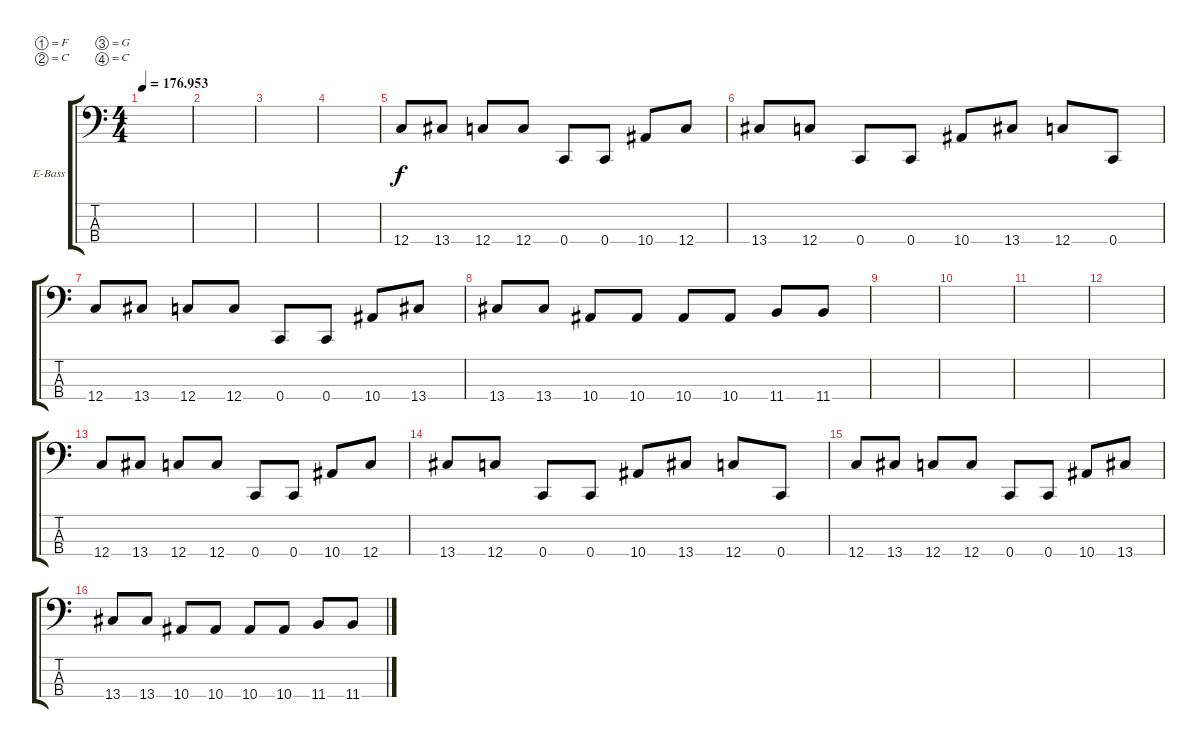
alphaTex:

\defaultSystemsLayout 4
\bracketExtendMode groupsimilarinstruments
\firstSystemTrackNameOrientation horizontal
\otherSystemsTrackNameOrientation horizontal
\track ("Olli" "E-Bass") {solo instrument electricbassfinger}
\staff {score tabs}
\tuning (F2 C2 G1 C1)
\ts (4 4)
\tempo
176.953
\accidentals auto
\clef f4
\ottava regular
\simile none
\scale
0.333333
\ks c
|
\scale
0.333333 |
\scale
0.333333 |
\scale
0.333333 |
\scale
0.333333 12.4.8 13.4.8 12.4.8 12.4.8 0.4.8 0.4.8 10.4.8 12.4.8 |
\scale
0.333333 13.4.8 12.4.8 0.4.8 0.4.8 10.4.8 13.4.8 12.4.8 0.4.8 |
\scale
0.333333 12.4.8 13.4.8 12.4.8 12.4.8 0.4.8 0.4.8 10.4.8 13.4.8 |
13.4.8 13.4.8 10.4.8 10.4.8 10.4.8 10.4.8 11.4.8 11.4.8 |
|
|
|
|
12.4.8 13.4.8 12.4.8 12.4.8 0.4.8 0.4.8 10.4.8 12.4.8 |
13.4.8 12.4.8 0.4.8 0.4.8 10.4.8 13.4.8 12.4.8 0.4.8 |
12.4.8 13.4.8 12.4.8 12.4.8 0.4.8 0.4.8 10.4.8 13.4.8 |
13.4.8 13.4.8 10.4.8 10.4.8 10.4.8 10.4.8 11.4.8 11.4.8
